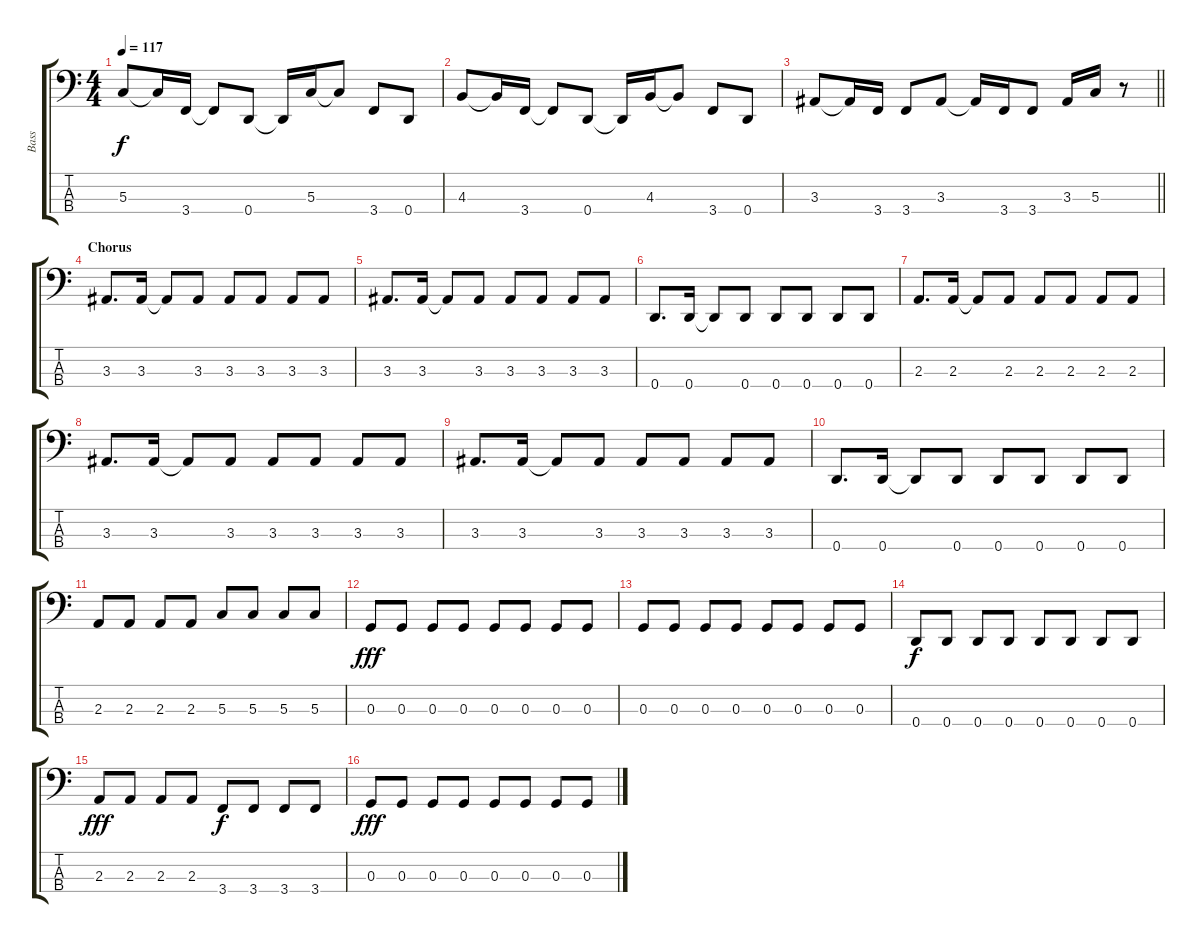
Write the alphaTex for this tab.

\track ("Bass" "Bass") {instrument electricbasspick}
\staff {score tabs}
\tuning (F2 C2 G1 D1) {hide}
\ts (4 4)
\tempo 117
\clef f4
\ks c
5.3.8{dy f} 5.3{t}.16 3.4.16 3.4{t}.8 0.4.8 0.4{t}.16 5.3.16 5.3{t}.8 3.4.8 0.4.8 |
4.3.8 4.3{t}.16 3.4.16 3.4{t}.8 0.4.8 0.4{t}.16 4.3.16 4.3{t}.8 3.4.8 0.4.8 |
\barLineRight lightlight
3.3.8 3.3{t}.16 3.4.16 3.4.8 3.3.8 3.3{t}.16 3.4.16 3.4.8 3.3.16 5.3.16 r.8 |
\section ("" "Chorus")
3.3.8{d} 3.3.16 3.3{t}.8 3.3.8 3.3.8 3.3.8 3.3.8 3.3.8 |
3.3.8{d} 3.3.16 3.3{t}.8 3.3.8 3.3.8 3.3.8 3.3.8 3.3.8 |
0.4.8{d} 0.4.16 0.4{t}.8 0.4.8 0.4.8 0.4.8 0.4.8 0.4.8 |
2.3.8{d} 2.3.16 2.3{t}.8 2.3.8 2.3.8 2.3.8 2.3.8 2.3.8 |
3.3.8{d} 3.3.16 3.3{t}.8 3.3.8 3.3.8 3.3.8 3.3.8 3.3.8 |
3.3.8{d} 3.3.16 3.3{t}.8 3.3.8 3.3.8 3.3.8 3.3.8 3.3.8 |
0.4.8{d} 0.4.16 0.4{t}.8 0.4.8 0.4.8 0.4.8 0.4.8 0.4.8 |
2.3.8 2.3.8 2.3.8 2.3.8 5.3.8 5.3.8 5.3.8 5.3.8 |
0.3.8{dy fff} 0.3.8 0.3.8 0.3.8 0.3.8 0.3.8 0.3.8 0.3.8 |
0.3.8 0.3.8 0.3.8 0.3.8 0.3.8 0.3.8 0.3.8 0.3.8 |
0.4.8{dy f} 0.4.8 0.4.8 0.4.8 0.4.8 0.4.8 0.4.8 0.4.8 |
2.3.8{dy fff} 2.3.8 2.3.8 2.3.8 3.4.8{dy f} 3.4.8 3.4.8 3.4.8 |
0.3.8{dy fff} 0.3.8 0.3.8 0.3.8 0.3.8 0.3.8 0.3.8 0.3.8
